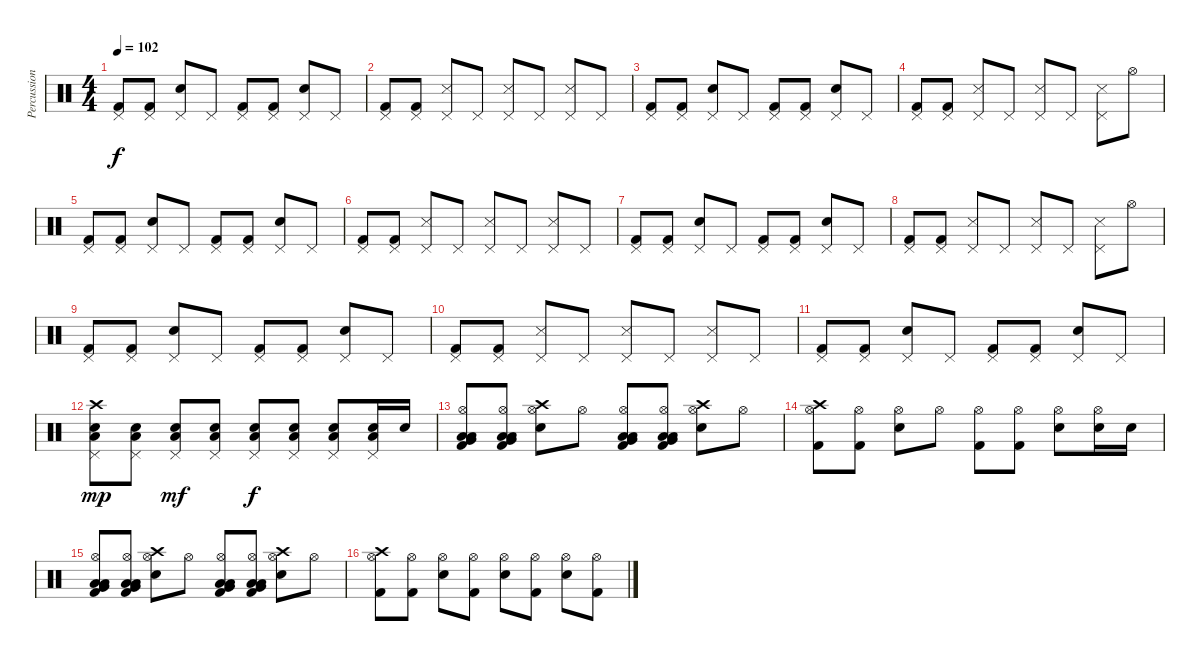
\track ("Percussion" "Percussion") {instrument percussion}
\staff {score}
\articulation defaults
\ts (4 4)
\tempo 102
\clef neutral
\ks c
("Kick (hit) 2" "Pedal Hi-Hat (hit)").8{dy f} ("Kick (hit) 2" "Pedal Hi-Hat (hit)").8 ("Snare (hit) 2" "Pedal Hi-Hat (hit)").8 "Pedal Hi-Hat (hit)".8 ("Kick (hit) 2" "Pedal Hi-Hat (hit)").8 ("Kick (hit) 2" "Pedal Hi-Hat (hit)").8 ("Snare (hit) 2" "Pedal Hi-Hat (hit)").8 "Pedal Hi-Hat (hit)".8 |
("Kick (hit) 2" "Pedal Hi-Hat (hit)").8 ("Kick (hit) 2" "Pedal Hi-Hat (hit)").8 ("Metronome (hit)" "Pedal Hi-Hat (hit)").8 "Pedal Hi-Hat (hit)".8 ("Metronome (hit)" "Pedal Hi-Hat (hit)").8 "Pedal Hi-Hat (hit)".8 ("Metronome (hit)" "Pedal Hi-Hat (hit)").8 "Pedal Hi-Hat (hit)".8 |
("Kick (hit) 2" "Pedal Hi-Hat (hit)").8 ("Kick (hit) 2" "Pedal Hi-Hat (hit)").8 ("Snare (hit) 2" "Pedal Hi-Hat (hit)").8 "Pedal Hi-Hat (hit)".8 ("Kick (hit) 2" "Pedal Hi-Hat (hit)").8 ("Kick (hit) 2" "Pedal Hi-Hat (hit)").8 ("Snare (hit) 2" "Pedal Hi-Hat (hit)").8 "Pedal Hi-Hat (hit)".8 |
("Kick (hit) 2" "Pedal Hi-Hat (hit)").8 ("Kick (hit) 2" "Pedal Hi-Hat (hit)").8 ("Metronome (hit)" "Pedal Hi-Hat (hit)").8 "Pedal Hi-Hat (hit)".8 ("Metronome (hit)" "Pedal Hi-Hat (hit)").8 "Pedal Hi-Hat (hit)".8 ("Metronome (hit)" "Pedal Hi-Hat (hit)").8 "Hi-Hat (open)".8 |
("Kick (hit) 2" "Pedal Hi-Hat (hit)").8 ("Kick (hit) 2" "Pedal Hi-Hat (hit)").8 ("Snare (hit) 2" "Pedal Hi-Hat (hit)").8 "Pedal Hi-Hat (hit)".8 ("Kick (hit) 2" "Pedal Hi-Hat (hit)").8 ("Kick (hit) 2" "Pedal Hi-Hat (hit)").8 ("Snare (hit) 2" "Pedal Hi-Hat (hit)").8 "Pedal Hi-Hat (hit)".8 |
("Kick (hit) 2" "Pedal Hi-Hat (hit)").8 ("Kick (hit) 2" "Pedal Hi-Hat (hit)").8 ("Metronome (hit)" "Pedal Hi-Hat (hit)").8 "Pedal Hi-Hat (hit)".8 ("Metronome (hit)" "Pedal Hi-Hat (hit)").8 "Pedal Hi-Hat (hit)".8 ("Metronome (hit)" "Pedal Hi-Hat (hit)").8 "Pedal Hi-Hat (hit)".8 |
("Kick (hit) 2" "Pedal Hi-Hat (hit)").8 ("Kick (hit) 2" "Pedal Hi-Hat (hit)").8 ("Snare (hit) 2" "Pedal Hi-Hat (hit)").8 "Pedal Hi-Hat (hit)".8 ("Kick (hit) 2" "Pedal Hi-Hat (hit)").8 ("Kick (hit) 2" "Pedal Hi-Hat (hit)").8 ("Snare (hit) 2" "Pedal Hi-Hat (hit)").8 "Pedal Hi-Hat (hit)".8 |
("Kick (hit) 2" "Pedal Hi-Hat (hit)").8 ("Kick (hit) 2" "Pedal Hi-Hat (hit)").8 ("Metronome (hit)" "Pedal Hi-Hat (hit)").8 "Pedal Hi-Hat (hit)".8 ("Metronome (hit)" "Pedal Hi-Hat (hit)").8 "Pedal Hi-Hat (hit)".8 ("Metronome (hit)" "Pedal Hi-Hat (hit)").8 "Hi-Hat (open)".8 |
("Kick (hit) 2" "Pedal Hi-Hat (hit)").8 ("Kick (hit) 2" "Pedal Hi-Hat (hit)").8 ("Snare (hit) 2" "Pedal Hi-Hat (hit)").8 "Pedal Hi-Hat (hit)".8 ("Kick (hit) 2" "Pedal Hi-Hat (hit)").8 ("Kick (hit) 2" "Pedal Hi-Hat (hit)").8 ("Snare (hit) 2" "Pedal Hi-Hat (hit)").8 "Pedal Hi-Hat (hit)".8 |
("Kick (hit) 2" "Pedal Hi-Hat (hit)").8 ("Kick (hit) 2" "Pedal Hi-Hat (hit)").8 ("Metronome (hit)" "Pedal Hi-Hat (hit)").8 "Pedal Hi-Hat (hit)".8 ("Metronome (hit)" "Pedal Hi-Hat (hit)").8 "Pedal Hi-Hat (hit)".8 ("Metronome (hit)" "Pedal Hi-Hat (hit)").8 "Pedal Hi-Hat (hit)".8 |
("Kick (hit) 2" "Pedal Hi-Hat (hit)").8 ("Kick (hit) 2" "Pedal Hi-Hat (hit)").8 ("Snare (hit) 2" "Pedal Hi-Hat (hit)").8 "Pedal Hi-Hat (hit)".8 ("Kick (hit) 2" "Pedal Hi-Hat (hit)").8 ("Kick (hit) 2" "Pedal Hi-Hat (hit)").8 ("Snare (hit) 2" "Pedal Hi-Hat (hit)").8 "Pedal Hi-Hat (hit)".8 |
("Snare (hit) 2" "Low Tom (hit)" "Crash high (hit)" "Pedal Hi-Hat (hit)").8{dy mp} ("Snare (hit) 2" "Low Tom (hit)" "Pedal Hi-Hat (hit)").8 ("Snare (hit) 2" "Low Tom (hit)" "Pedal Hi-Hat (hit)").8{dy mf} ("Snare (hit) 2" "Low Tom (hit)" "Pedal Hi-Hat (hit)").8 ("Snare (hit) 2" "Low Tom (hit)" "Pedal Hi-Hat (hit)").8{dy f} ("Snare (hit) 2" "Low Tom (hit)" "Pedal Hi-Hat (hit)").8 ("Snare (hit) 2" "Low Tom (hit)" "Pedal Hi-Hat (hit)").8 ("Snare (hit) 2" "Low Tom (hit)" "Pedal Hi-Hat (hit)").16 "Snare (hit) 2".16 |
("Kick (hit) 2" "Hi-Hat (open)" "Low Tom (hit)" "Very Low Tom (hit)" "Low Floor Tom (hit)").8 ("Kick (hit) 2" "Hi-Hat (open)" "Low Tom (hit)" "Very Low Tom (hit)" "Low Floor Tom (hit)").8 ("Snare (hit) 2" "Hi-Hat (open)" "Crash high (hit)").8 "Hi-Hat (open)".8 ("Kick (hit) 2" "Hi-Hat (open)" "Low Tom (hit)" "Very Low Tom (hit)" "Low Floor Tom (hit)").8 ("Kick (hit) 2" "Hi-Hat (open)" "Low Tom (hit)" "Very Low Tom (hit)" "Low Floor Tom (hit)").8 ("Snare (hit) 2" "Hi-Hat (open)" "Crash high (hit)").8 "Hi-Hat (open)".8 |
("Kick (hit) 2" "Hi-Hat (open)" "Crash high (hit)").8 ("Kick (hit) 2" "Hi-Hat (open)").8 ("Snare (hit) 2" "Hi-Hat (open)").8 "Hi-Hat (open)".8 ("Kick (hit) 2" "Hi-Hat (open)").8 ("Kick (hit) 2" "Hi-Hat (open)").8 ("Snare (hit) 2" "Hi-Hat (open)").8 ("Snare (hit) 2" "Hi-Hat (open)").16 "Snare (hit) 2".16 |
("Kick (hit) 2" "Hi-Hat (open)" "Low Tom (hit)" "Very Low Tom (hit)" "Low Floor Tom (hit)").8 ("Kick (hit) 2" "Hi-Hat (open)" "Low Tom (hit)" "Very Low Tom (hit)" "Low Floor Tom (hit)").8 ("Snare (hit) 2" "Hi-Hat (open)" "Crash high (hit)").8 "Hi-Hat (open)".8 ("Kick (hit) 2" "Hi-Hat (open)" "Low Tom (hit)" "Very Low Tom (hit)" "Low Floor Tom (hit)").8 ("Kick (hit) 2" "Hi-Hat (open)" "Low Tom (hit)" "Very Low Tom (hit)" "Low Floor Tom (hit)").8 ("Snare (hit) 2" "Hi-Hat (open)" "Crash high (hit)").8 "Hi-Hat (open)".8 |
("Kick (hit) 2" "Hi-Hat (open)" "Crash high (hit)").8 ("Kick (hit) 2" "Hi-Hat (open)").8 ("Snare (hit) 2" "Hi-Hat (open)").8 ("Kick (hit) 2" "Hi-Hat (open)").8 ("Snare (hit) 2" "Hi-Hat (open)").8 ("Kick (hit) 2" "Hi-Hat (open)").8 ("Snare (hit) 2" "Hi-Hat (open)").8 ("Kick (hit) 2" "Hi-Hat (open)").8
